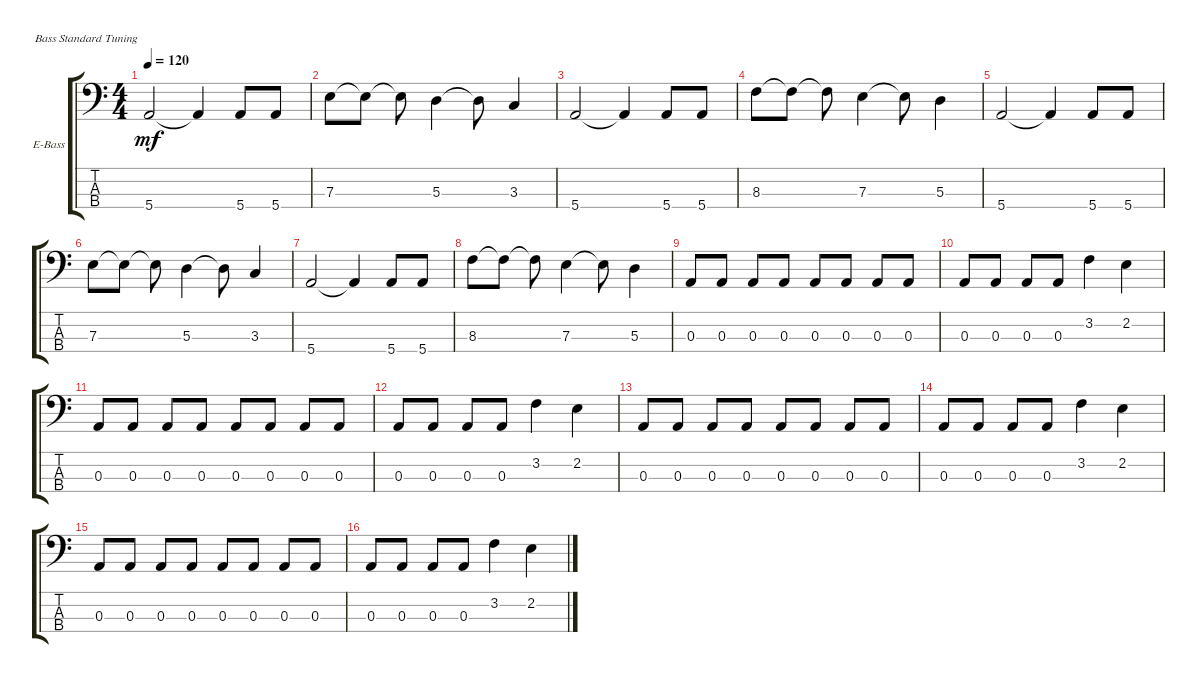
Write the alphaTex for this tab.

\defaultSystemsLayout 4
\bracketExtendMode groupsimilarinstruments
\firstSystemTrackNameOrientation horizontal
\otherSystemsTrackNameOrientation horizontal
\track ("Stas Cihovskiy" "E-Bass") {instrument electricbassfinger}
\staff {score tabs}
\tuning (G2 D2 A1 E1)
\ts (4 4)
\tempo 120
\clef f4
\scale
0.333333
\ks c
5.4.2{dy mf} 5.4{t}.4 5.4.8 5.4.8 |
\scale
0.333333 7.3.8 7.3{t}.8 7.3{t}.8 5.3.4 5.3{t}.8 3.3.4 |
\scale
0.333333 5.4.2 5.4{t}.4 5.4.8 5.4.8 |
\scale
0.333333 8.3.8 8.3{t}.8 8.3{t}.8 7.3.4 7.3{t}.8 5.3.4 |
\scale
0.333333 5.4.2 5.4{t}.4 5.4.8 5.4.8 |
\scale
0.333333 7.3.8 7.3{t}.8 7.3{t}.8 5.3.4 5.3{t}.8 3.3.4 |
\scale
0.333333 5.4.2 5.4{t}.4 5.4.8 5.4.8 |
\scale
0.333333 8.3.8 8.3{t}.8 8.3{t}.8 7.3.4 7.3{t}.8 5.3.4 |
\scale
0.333333 0.3.8 0.3.8 0.3.8 0.3.8 0.3.8 0.3.8 0.3.8 0.3.8 |
\scale
0.333333 0.3.8 0.3.8 0.3.8 0.3.8 3.2.4 2.2.4 |
\scale
0.333333 0.3.8 0.3.8 0.3.8 0.3.8 0.3.8 0.3.8 0.3.8 0.3.8 |
\scale
0.333333 0.3.8 0.3.8 0.3.8 0.3.8 3.2.4 2.2.4 |
\scale
0.333333 0.3.8 0.3.8 0.3.8 0.3.8 0.3.8 0.3.8 0.3.8 0.3.8 |
\scale
0.333333 0.3.8 0.3.8 0.3.8 0.3.8 3.2.4 2.2.4 |
\scale
0.333333 0.3.8 0.3.8 0.3.8 0.3.8 0.3.8 0.3.8 0.3.8 0.3.8 |
\scale
0.333333 0.3.8 0.3.8 0.3.8 0.3.8 3.2.4 2.2.4
